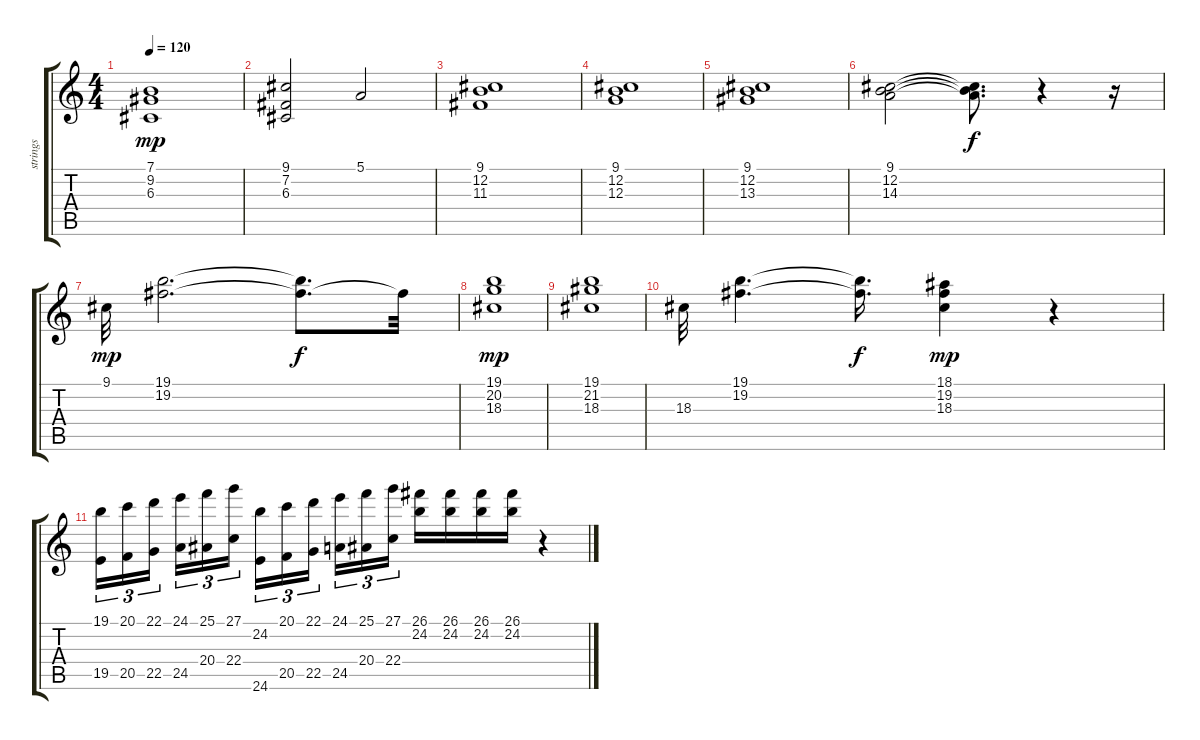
\track ("strings" "strings") {instrument stringensemble1}
\staff {score tabs}
\tuning (E4 B3 G3 D3 A2 E2) {hide}
\ts (4 4)
\tempo 120
\clef g2
\ks c
(7.1 9.2 6.3).1{dy mp} |
(9.1 7.2 6.3).2 5.1.2 |
(9.1 12.2 11.3).1 |
(9.1 12.2 12.3).1 |
(9.1 12.2 13.3).1 |
(9.1 12.2 14.3).2 (9.1{t} 12.2{t} 14.3{t}).8{d dy f} r.4 r.16 |
9.1.32{dy mp} (19.1 19.2).2{d} (19.1{t} 19.2{t}).8{d dy f} 19.2{t}.32 |
(19.1 20.2 18.3).1{dy mp} |
(19.1 21.2 18.3).1 |
18.3.32 (19.1 19.2).4{d} (19.1{t} 19.2{t}).16{d dy f} (18.1 19.2 18.3).4{dy mp} r.4 |
(19.1 19.5).16{tu (3 2)} (20.1 20.5).16{tu (3 2)} (22.1 22.5).16{tu (3 2) beam splitsecondary} (24.1 24.5).16{tu (3 2)} (25.1 20.4).16{tu (3 2)} (27.1 22.4).16{tu (3 2)} (24.2 24.6).16{tu (3 2)} (20.1 20.5).16{tu (3 2)} (22.1 22.5).16{tu (3 2) beam splitsecondary} (24.1 24.5).16{tu (3 2)} (25.1 20.4).16{tu (3 2)} (27.1 22.4).16{tu (3 2)} (26.1 24.2).16 (26.1 24.2).16 (26.1 24.2).16 (26.1 24.2).16 r.4
